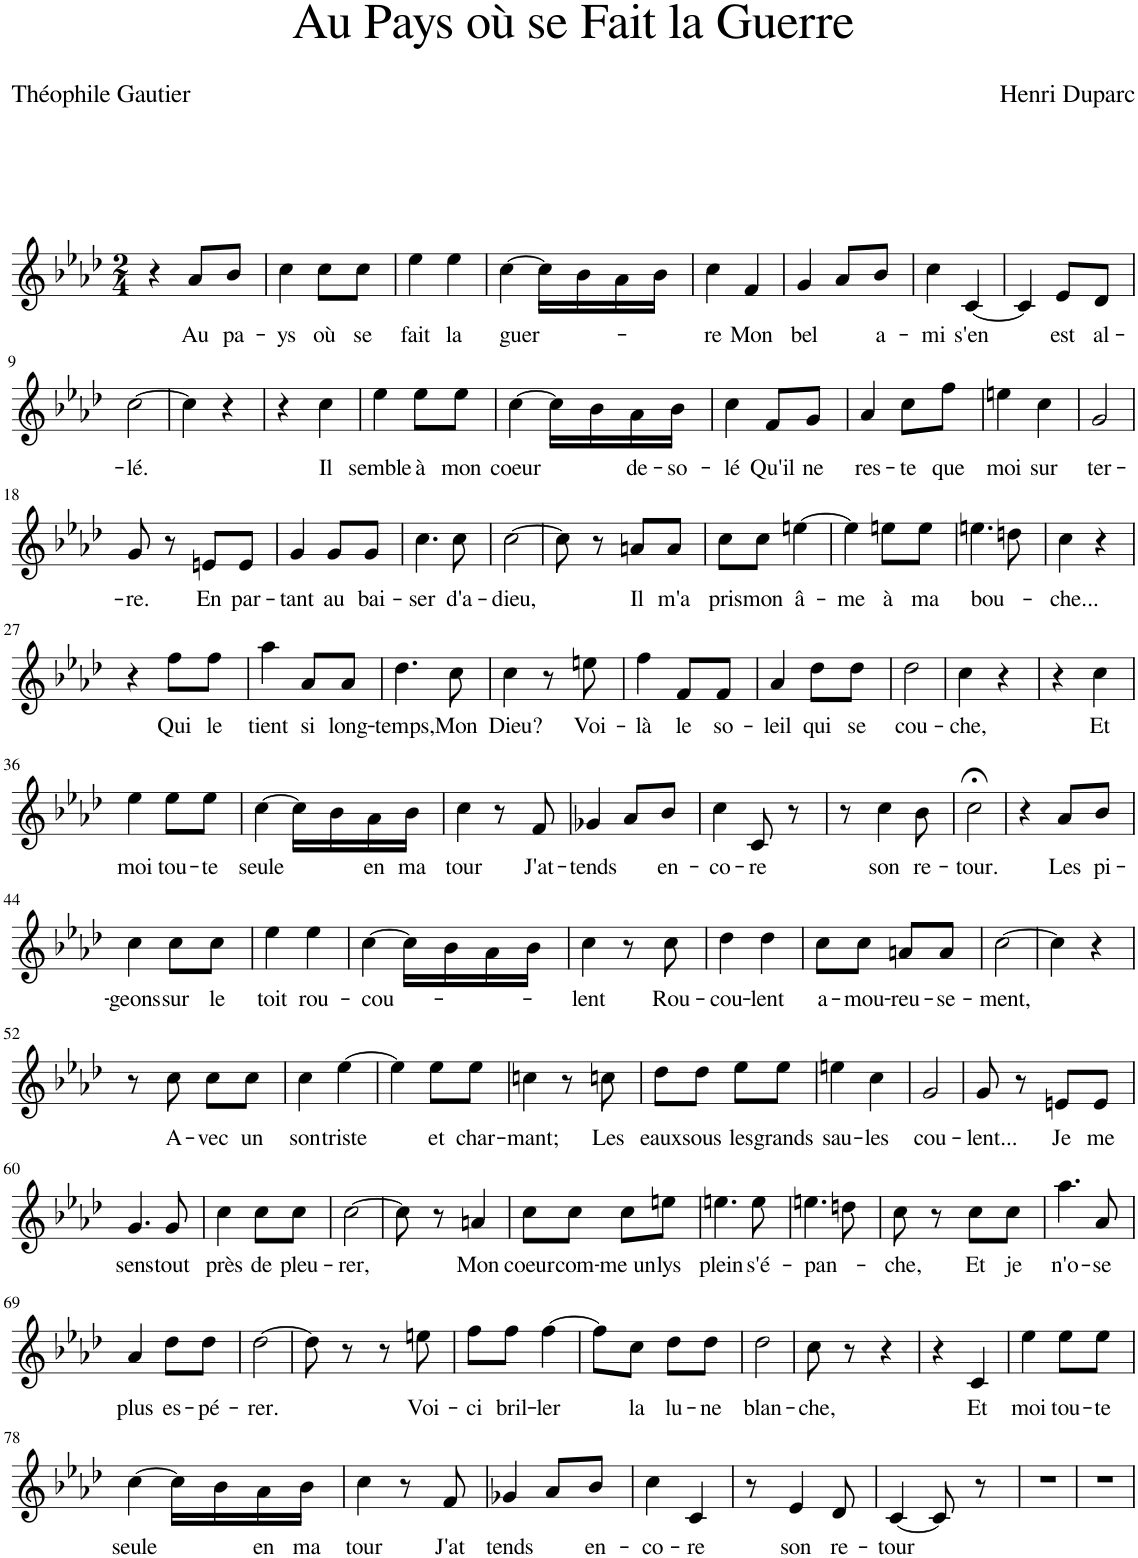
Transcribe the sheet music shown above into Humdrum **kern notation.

**kern	**text
*part1	*part1
*staff1	*staff1
*I"Piano	*
*I'Pno	*
*clefG2	*
*k[b-e-a-d-]	*
*M2/4	*
=1	=1
4r	.
!	!LO:LY:b
8a-/L	Au
!	!LO:LY:b
8b-/J	pa-
=2	=2
!	!LO:LY:b
4cc\	-ys
!	!LO:LY:b
8cc\L	où
!	!LO:LY:b
8cc\J	se
=3	=3
!	!LO:LY:b
4ee-\	fait
!	!LO:LY:b
4ee-\	la
=4	=4
!	!LO:LY:b
[4cc\	guer-
16cc\LL]	.
16b-\	.
16a-\	.
16b-\JJ	.
=5	=5
!	!LO:LY:b
4cc\	-re
!	!LO:LY:b
4f/	Mon
=6	=6
!	!LO:LY:b
4g/	bel
8a-/L	.
!	!LO:LY:b
8b-/J	a-
=7	=7
!	!LO:LY:b
4cc\	-mi
!	!LO:LY:b
[4c/	s'en
=8	=8
4c/]	.
!	!LO:LY:b
8e-/L	est
!	!LO:LY:b
8d-/J	al-
!!LO:LB:g=z
=9	=9
!	!LO:LY:b
[2cc\	-lé.
=10	=10
4cc\]	.
4r	.
=11	=11
4r	.
!	!LO:LY:b
4cc\	Il
=12	=12
!	!LO:LY:b
4ee-\	semble
!	!LO:LY:b
8ee-\L	à
!	!LO:LY:b
8ee-\J	mon
=13	=13
!	!LO:LY:b
[4cc\	coeur
16cc\LL]	.
16b-\	.
!	!LO:LY:b
16a-\	de-
!	!LO:LY:b
16b-\JJ	-so-
=14	=14
!	!LO:LY:b
4cc\	-lé
!	!LO:LY:b
8f/L	Qu'il
!	!LO:LY:b
8g/J	ne
=15	=15
!	!LO:LY:b
4a-/	res-
!	!LO:LY:b
8cc\L	-te
!	!LO:LY:b
8ff\J	que
=16	=16
!	!LO:LY:b
4een\	moi
!	!LO:LY:b
4cc\	sur
=17	=17
!	!LO:LY:b
2g/	ter-
!!LO:LB:g=z
=18	=18
!	!LO:LY:b
8g/	-re.
8r	.
!	!LO:LY:b
8en/L	En
!	!LO:LY:b
8e/J	par-
=19	=19
!	!LO:LY:b
4g/	-tant
!	!LO:LY:b
8g/L	au
!	!LO:LY:b
8g/J	bai-
=20	=20
!	!LO:LY:b
4.cc\	-ser
!	!LO:LY:b
8cc\	d'a-
=21	=21
!	!LO:LY:b
[2cc\	-dieu,
=22	=22
8cc\]	.
8r	.
!	!LO:LY:b
8an/L	Il
!	!LO:LY:b
8a/J	m'a
=23	=23
!	!LO:LY:b
8cc\L	pris
!	!LO:LY:b
8cc\J	mon
!	!LO:LY:b
[4een\	â-
=24	=24
!	!LO:LY:b
4ee\]	-me
!	!LO:LY:b
8een\L	à
!	!LO:LY:b
8ee\J	ma
=25	=25
!	!LO:LY:b
4.een\	bou-
8ddn\	.
=26	=26
!	!LO:LY:b
4cc\	-che...
4r	.
!!LO:LB:g=z
=27	=27
4r	.
!	!LO:LY:b
8ff\L	Qui
!	!LO:LY:b
8ff\J	le
=28	=28
!	!LO:LY:b
4aa-\	tient
!	!LO:LY:b
8a-/L	si
!	!LO:LY:b
8a-/J	long-
=29	=29
!	!LO:LY:b
4.dd-\	-temps,
!	!LO:LY:b
8cc\	Mon
=30	=30
!	!LO:LY:b
4cc\	Dieu?
8r	.
!	!LO:LY:b
8een\	Voi-
=31	=31
!	!LO:LY:b
4ff\	-là
!	!LO:LY:b
8f/L	le
!	!LO:LY:b
8f/J	so-
=32	=32
!	!LO:LY:b
4a-/	-leil
!	!LO:LY:b
8dd-\L	qui
!	!LO:LY:b
8dd-\J	se
=33	=33
!	!LO:LY:b
2dd-\	cou-
=34	=34
!	!LO:LY:b
4cc\	-che,
4r	.
=35	=35
4r	.
!	!LO:LY:b
4cc\	Et
!!LO:LB:g=z
=36	=36
!	!LO:LY:b
4ee-\	moi
!	!LO:LY:b
8ee-\L	tou-
!	!LO:LY:b
8ee-\J	-te
=37	=37
!	!LO:LY:b
[4cc\	seule
16cc\LL]	.
16b-\	.
!	!LO:LY:b
16a-\	en
!	!LO:LY:b
16b-\JJ	ma
=38	=38
!	!LO:LY:b
4cc\	tour
8r	.
!	!LO:LY:b
8f/	J'at-
=39	=39
!	!LO:LY:b
4g-X/	-tends
8a-/L	.
!	!LO:LY:b
8b-/J	en-
=40	=40
!	!LO:LY:b
4cc\	-co-
!	!LO:LY:b
8c/	-re
8r	.
=41	=41
8r	.
!	!LO:LY:b
4cc\	son
!	!LO:LY:b
8b-\	re-
=42	=42
!	!LO:LY:b
2cc;<\	-tour.
=43	=43
4r	.
!	!LO:LY:b
8a-/L	Les
!	!LO:LY:b
8b-/J	pi-
!!LO:LB:g=z
=44	=44
!	!LO:LY:b
4cc\	-geons
!	!LO:LY:b
8cc\L	sur
!	!LO:LY:b
8cc\J	le
=45	=45
!	!LO:LY:b
4ee-\	toit
!	!LO:LY:b
4ee-\	rou-
=46	=46
!	!LO:LY:b
[4cc\	-cou-
16cc\LL]	.
16b-\	.
16a-\	.
16b-\JJ	.
=47	=47
!	!LO:LY:b
4cc\	-lent
8r	.
!	!LO:LY:b
8cc\	Rou-
=48	=48
!	!LO:LY:b
4dd-\	-cou-
!	!LO:LY:b
4dd-\	-lent
=49	=49
!	!LO:LY:b
8cc\L	a-
!	!LO:LY:b
8cc\J	-mou-
!	!LO:LY:b
8an/L	-reu-
!	!LO:LY:b
8a/J	-se-
=50	=50
!	!LO:LY:b
[2cc\	-ment,
=51	=51
4cc\]	.
4r	.
!!LO:LB:g=z
=52	=52
8r	.
!	!LO:LY:b
8cc\	A-
!	!LO:LY:b
8cc\L	-vec
!	!LO:LY:b
8cc\J	un
=53	=53
!	!LO:LY:b
4cc\	son
!	!LO:LY:b
[4ee-\	triste
=54	=54
4ee-\]	.
!	!LO:LY:b
8ee-\L	et
!	!LO:LY:b
8ee-\J	char-
=55	=55
!	!LO:LY:b
4ccn\	-mant;
8r	.
!	!LO:LY:b
8ccn\	Les
=56	=56
!	!LO:LY:b
8dd-\L	eaux
!	!LO:LY:b
8dd-\J	sous
!	!LO:LY:b
8ee-\L	les
!	!LO:LY:b
8ee-\J	grands
=57	=57
!	!LO:LY:b
4een\	sau-
!	!LO:LY:b
4cc\	-les
=58	=58
!	!LO:LY:b
2g/	cou-
=59	=59
!	!LO:LY:b
8g/	-lent...
8r	.
!	!LO:LY:b
8en/L	Je
!	!LO:LY:b
8e/J	me
!!LO:LB:g=z
=60	=60
!	!LO:LY:b
4.g/	sens
!	!LO:LY:b
8g/	tout
=61	=61
!	!LO:LY:b
4cc\	près
!	!LO:LY:b
8cc\L	de
!	!LO:LY:b
8cc\J	pleu-
=62	=62
!	!LO:LY:b
[2cc\	-rer,
=63	=63
8cc\]	.
8r	.
!	!LO:LY:b
4an/	Mon
=64	=64
!	!LO:LY:b
8cc\L	coeur
!	!LO:LY:b
8cc\J	com-
!	!LO:LY:b
8cc\L	-me un
!	!LO:LY:b
8een\J	lys
=65	=65
!	!LO:LY:b
4.een\	plein
!	!LO:LY:b
8ee\	s'é-
=66	=66
!	!LO:LY:b
4.een\	-pan-
8ddn\	.
=67	=67
!	!LO:LY:b
8cc\	-che,
8r	.
!	!LO:LY:b
8cc\L	Et
!	!LO:LY:b
8cc\J	je
=68	=68
!	!LO:LY:b
4.aa-\	n'o-
!	!LO:LY:b
8a-/	-se
!!LO:LB:g=z
=69	=69
!	!LO:LY:b
4a-/	plus
!	!LO:LY:b
8dd-\L	es-
!	!LO:LY:b
8dd-\J	-pé-
=70	=70
!	!LO:LY:b
[2dd-\	-rer.
=71	=71
8dd-\]	.
8r	.
8r	.
!	!LO:LY:b
8een\	Voi-
=72	=72
!	!LO:LY:b
8ff\L	-ci
!	!LO:LY:b
8ff\J	bril-
!	!LO:LY:b
[4ff\	-ler
=73	=73
8ff\L]	.
!	!LO:LY:b
8cc\J	la
!	!LO:LY:b
8dd-\L	lu-
!	!LO:LY:b
8dd-\J	-ne
=74	=74
!	!LO:LY:b
2dd-\	blan-
=75	=75
!	!LO:LY:b
8cc\	-che,
8r	.
4r	.
=76	=76
4r	.
!	!LO:LY:b
4c/	Et
=77	=77
!	!LO:LY:b
4ee-\	moi
!	!LO:LY:b
8ee-\L	tou-
!	!LO:LY:b
8ee-\J	-te
!!LO:LB:g=z
=78	=78
!	!LO:LY:b
[4cc\	seule
16cc\LL]	.
16b-\	.
!	!LO:LY:b
16a-\	en
!	!LO:LY:b
16b-\JJ	ma
=79	=79
!	!LO:LY:b
4cc\	tour
8r	.
!	!LO:LY:b
8f/	J'at
=80	=80
!	!LO:LY:b
4g-X/	tends
8a-/L	.
!	!LO:LY:b
8b-/J	en-
=81	=81
!	!LO:LY:b
4cc\	-co-
!	!LO:LY:b
4c/	-re
=82	=82
8r	.
!	!LO:LY:b
4e-/	son
!	!LO:LY:b
8d-/	re-
=83	=83
!	!LO:LY:b
[4c/	-tour
8c/]	.
8r	.
=84	=84
2r	.
=85	=85
2r	.
=	=
*-	*-
